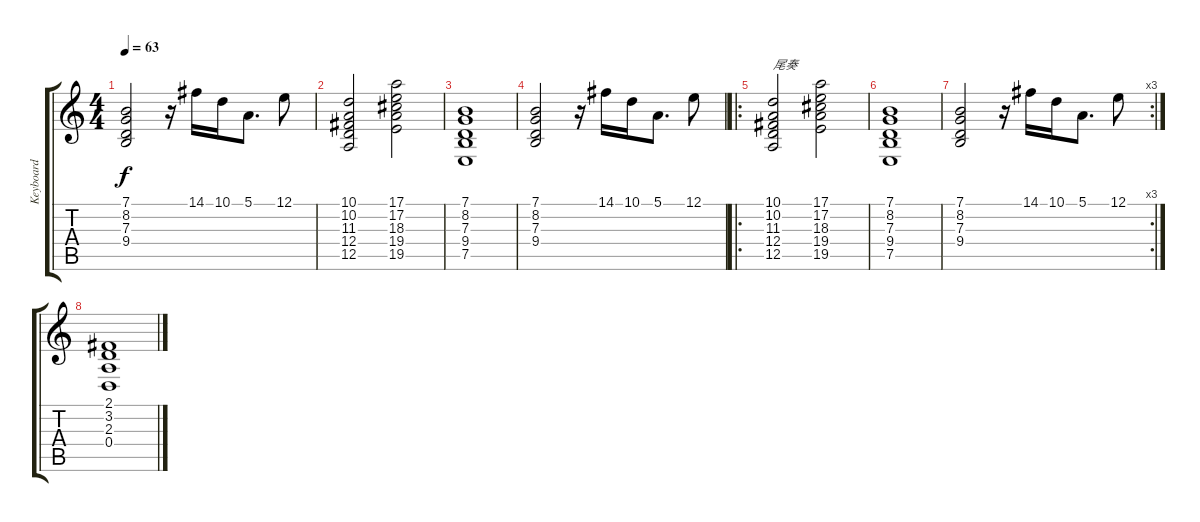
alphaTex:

\track ("Keyboard" "Keyboard") {instrument synthstrings2}
\staff {score tabs}
\tuning (E4 B3 G3 D3 A2 E2) {hide}
\ts (4 4)
\tempo 63
\clef g2
\ks c
(7.1 8.2 7.3 9.4).2{dy f} r.16 14.1.16 10.1.16 5.1.8{d} 12.1.8 |
(10.1 10.2 11.3 12.4 12.5).2 (17.1 17.2 18.3 19.4 19.5).2 |
(7.1 8.2 7.3 9.4 7.5).1 |
(7.1 8.2 7.3 9.4).2 r.16 14.1.16 10.1.16 5.1.8{d} 12.1.8 |
\ro
(10.1 10.2 11.3 12.4 12.5).2{txt "尾奏"} (17.1 17.2 18.3 19.4 19.5).2 |
(7.1 8.2 7.3 9.4 7.5).1 |
\rc 3
(7.1 8.2 7.3 9.4).2 r.16 14.1.16 10.1.16 5.1.8{d} 12.1.8 |
(2.1 3.2 2.3 0.4).1
